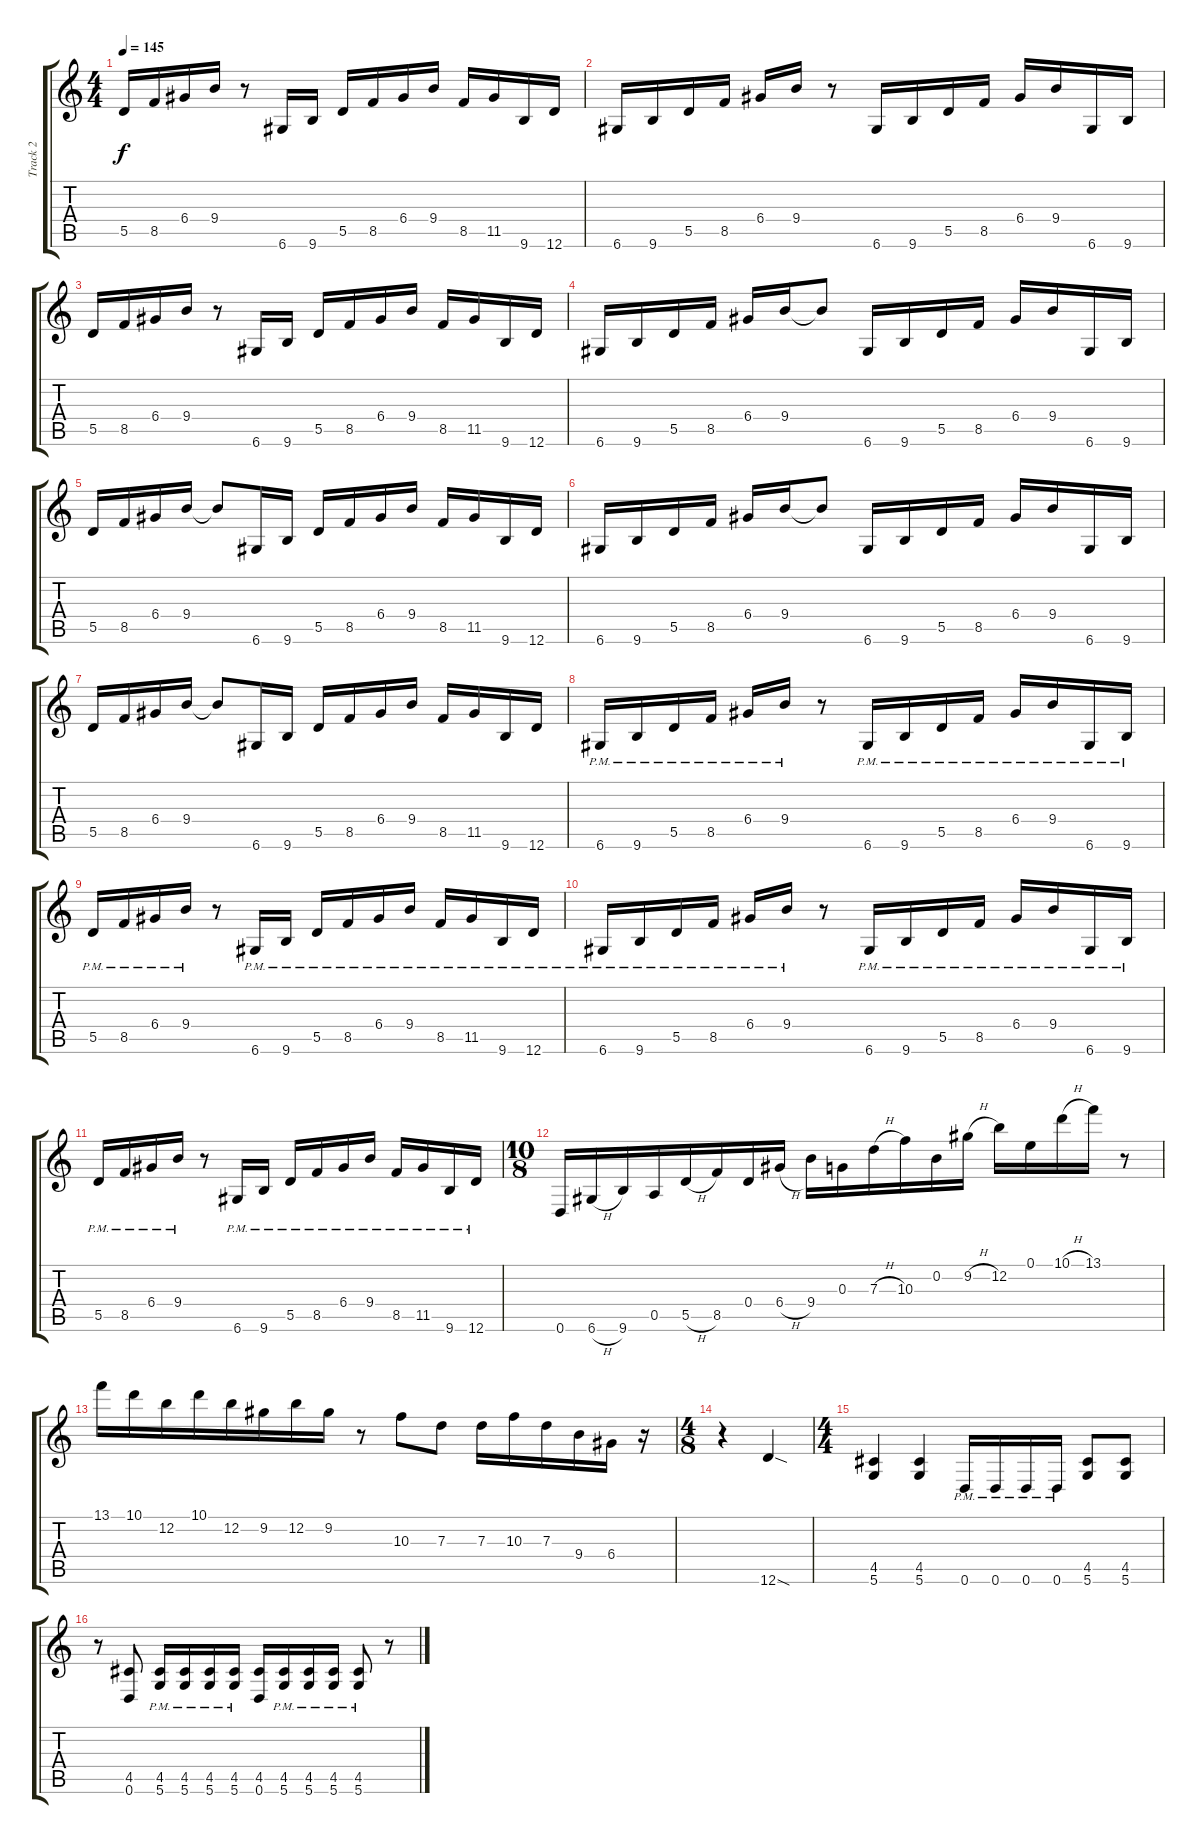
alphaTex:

\track ("Track 2" "Track 2") {instrument overdrivenguitar}
\staff {score tabs}
\tuning (E4 B3 G3 D3 A2 D2) {hide}
\ts (4 4)
\tempo 145
\clef g2
\ks c
5.5.16{dy f} 8.5.16 6.4.16 9.4.16 r.8 6.6.16 9.6.16 5.5.16 8.5.16 6.4.16 9.4.16 8.5.16 11.5.16 9.6.16 12.6.16 |
6.6.16 9.6.16 5.5.16 8.5.16 6.4.16 9.4.16 r.8 6.6.16 9.6.16 5.5.16 8.5.16 6.4.16 9.4.16 6.6.16 9.6.16 |
5.5.16 8.5.16 6.4.16 9.4.16 r.8 6.6.16 9.6.16 5.5.16 8.5.16 6.4.16 9.4.16 8.5.16 11.5.16 9.6.16 12.6.16 |
6.6.16 9.6.16 5.5.16 8.5.16 6.4.16 9.4.16 9.4{t}.8 6.6.16 9.6.16 5.5.16 8.5.16 6.4.16 9.4.16 6.6.16 9.6.16 |
5.5.16 8.5.16 6.4.16 9.4.16 9.4{t}.8 6.6.16 9.6.16 5.5.16 8.5.16 6.4.16 9.4.16 8.5.16 11.5.16 9.6.16 12.6.16 |
6.6.16 9.6.16 5.5.16 8.5.16 6.4.16 9.4.16 9.4{t}.8 6.6.16 9.6.16 5.5.16 8.5.16 6.4.16 9.4.16 6.6.16 9.6.16 |
5.5.16 8.5.16 6.4.16 9.4.16 9.4{t}.8 6.6.16 9.6.16 5.5.16 8.5.16 6.4.16 9.4.16 8.5.16 11.5.16 9.6.16 12.6.16 |
6.6{pm}.16 9.6{pm}.16 5.5{pm}.16 8.5{pm}.16 6.4{pm}.16 9.4{pm}.16 r.8 6.6{pm}.16 9.6{pm}.16 5.5{pm}.16 8.5{pm}.16 6.4{pm}.16 9.4{pm}.16 6.6{pm}.16 9.6{pm}.16 |
5.5{pm}.16 8.5{pm}.16 6.4{pm}.16 9.4{pm}.16 r.8 6.6{pm}.16 9.6{pm}.16 5.5{pm}.16 8.5{pm}.16 6.4{pm}.16 9.4{pm}.16 8.5{pm}.16 11.5{pm}.16 9.6{pm}.16 12.6{pm}.16 |
6.6{pm}.16 9.6{pm}.16 5.5{pm}.16 8.5{pm}.16 6.4{pm}.16 9.4{pm}.16 r.8 6.6{pm}.16 9.6{pm}.16 5.5{pm}.16 8.5{pm}.16 6.4{pm}.16 9.4{pm}.16 6.6{pm}.16 9.6{pm}.16 |
5.5{pm}.16 8.5{pm}.16 6.4{pm}.16 9.4{pm}.16 r.8 6.6{pm}.16 9.6{pm}.16 5.5{pm}.16 8.5{pm}.16 6.4{pm}.16 9.4{pm}.16 8.5{pm}.16 11.5{pm}.16 9.6{pm}.16 12.6{pm}.16 |
\ts (10 8)
0.6.16 6.6{h}.16 9.6.16 0.5.16 5.5{h}.16 8.5.16 0.4.16 6.4{h}.16 9.4.16 0.3.16 7.3{h}.16 10.3.16 0.2.16 9.2{h}.16 12.2.16 0.1.16 10.1{h}.16 13.1.16 r.8 |
13.1.16 10.1.16 12.2.16 10.1.16 12.2.16 9.2.16 12.2.16 9.2.16 r.8 10.3.8 7.3.8 7.3.16 10.3.16 7.3.16 9.4.16 6.4.16 r.16 |
\ts (4 8)
r.4 12.6{sod}.4 |
\ts (4 4)
(4.5 5.6).4 (4.5 5.6).4 0.6{pm}.16 0.6{pm}.16 0.6{pm}.16 0.6{pm}.16 (4.5 5.6).8 (4.5 5.6).8 |
r.8 (4.5 0.6).8 (4.5{pm} 5.6{pm}).16 (4.5{pm} 5.6{pm}).16 (4.5{pm} 5.6{pm}).16 (4.5{pm} 5.6{pm}).16 (4.5 0.6).16 (4.5{pm} 5.6{pm}).16 (4.5{pm} 5.6{pm}).16 (4.5{pm} 5.6{pm}).16 (4.5{pm} 5.6{pm}).8 r.8
